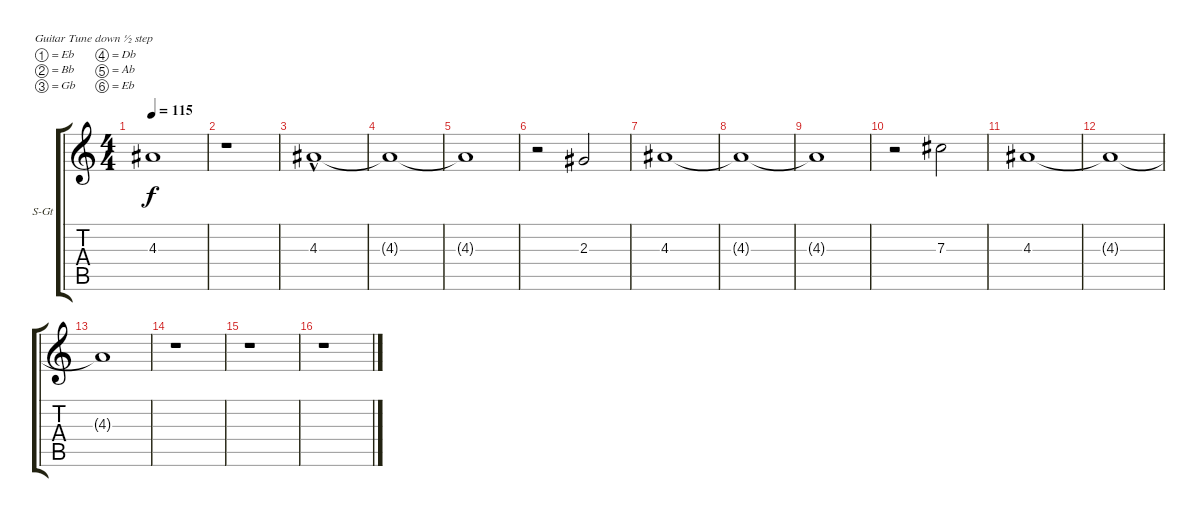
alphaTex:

\bracketExtendMode groupsimilarinstruments
\firstSystemTrackNameOrientation horizontal
\otherSystemsTrackNameOrientation horizontal
\track ("Vocals" "S-Gt") {instrument harmonica}
\staff {score tabs}
\tuning (Eb4 Bb3 Gb3 Db3 Ab2 Eb2)
\displaytranspose 12
\ts (4 4)
\tempo 115
\clef g2
\ks aminor
4.3{t}.1{dy f} |
r.1 |
4.3{hac}.1 |
4.3{t}.1 |
4.3{t}.1 |
r.2 2.3.2 |
4.3.1 |
4.3{t}.1 |
4.3{t}.1 |
r.2 7.3.2 |
4.3.1 |
4.3{t}.1 |
4.3{t}.1 |
r.1 |
r.1 |
r.1
